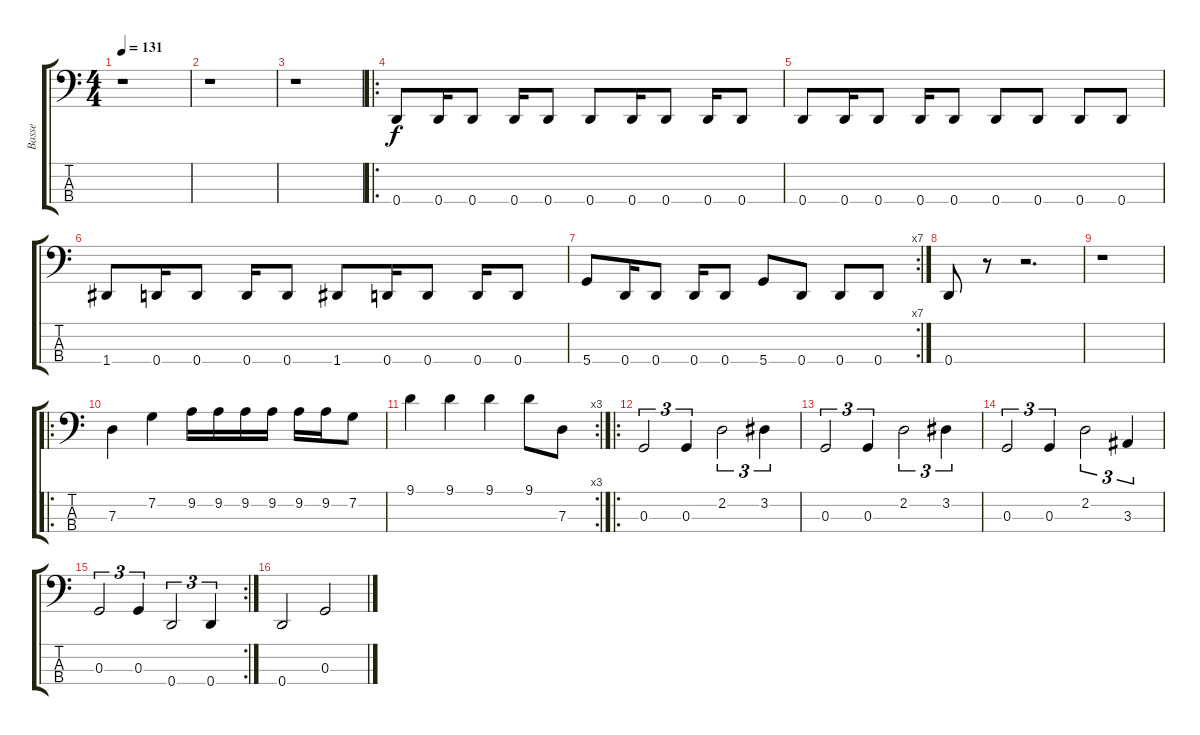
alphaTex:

\track ("Basse" "Basse") {instrument electricbassfinger}
\staff {score tabs}
\tuning (F2 C2 G1 D1) {hide}
\ts (4 4)
\tempo 131
\clef f4
\ks c
r.1{dy f} |
r.1 |
r.1 |
\ro
0.4.8 0.4.16 0.4.8 0.4.16 0.4.8 0.4.8 0.4.16 0.4.8 0.4.16 0.4.8 |
0.4.8 0.4.16 0.4.8 0.4.16 0.4.8 0.4.8 0.4.8 0.4.8 0.4.8 |
1.4.8 0.4.16 0.4.8 0.4.16 0.4.8 1.4.8 0.4.16 0.4.8 0.4.16 0.4.8 |
\rc 7
5.4.8 0.4.16 0.4.8 0.4.16 0.4.8 5.4.8 0.4.8 0.4.8 0.4.8 |
0.4.8 r.8 r.2{d} |
r.1 |
\ro
7.3.4 7.2.4 9.2.16 9.2.16 9.2.16 9.2.16 9.2.16 9.2.16 7.2.8 |
\rc 3
9.1.4 9.1.4 9.1.4 9.1.8 7.3.8 |
\ro
0.3.2{tu (3 2)} 0.3.4{tu (3 2)} 2.2.2{tu (3 2)} 3.2.4{tu (3 2)} |
0.3.2{tu (3 2)} 0.3.4{tu (3 2)} 2.2.2{tu (3 2)} 3.2.4{tu (3 2)} |
0.3.2{tu (3 2)} 0.3.4{tu (3 2)} 2.2.2{tu (3 2)} 3.3.4{tu (3 2)} |
\rc 2
0.3.2{tu (3 2)} 0.3.4{tu (3 2)} 0.4.2{tu (3 2)} 0.4.4{tu (3 2)} |
0.4.2 0.3.2
